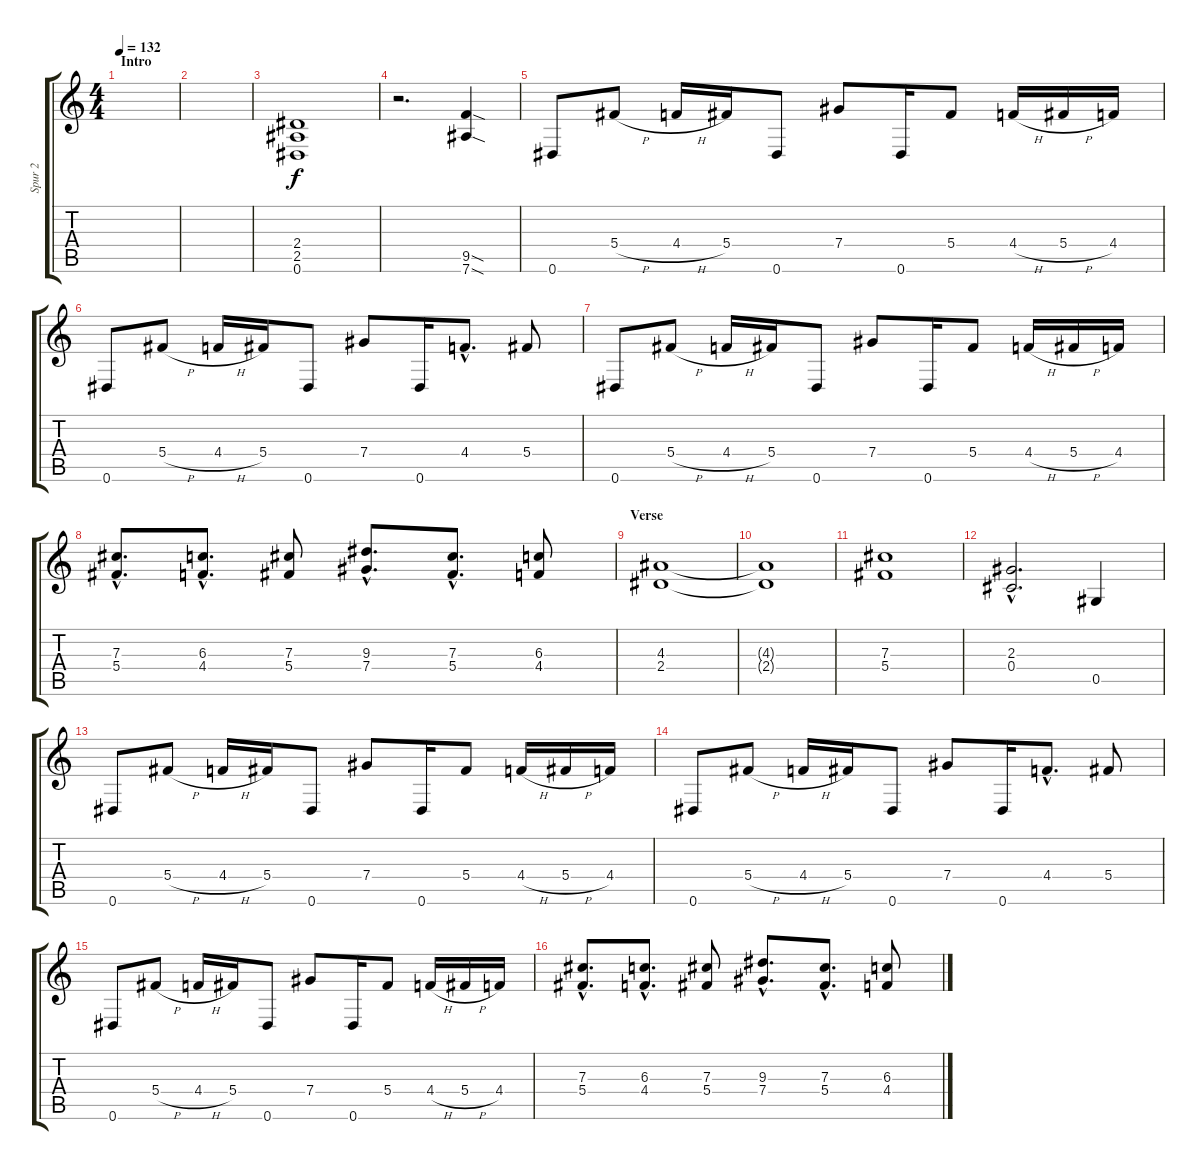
\track ("Spur 2" "Spur 2") {instrument distortionguitar}
\staff {score tabs}
\tuning (Eb4 Bb3 Gb3 Db3 Ab2 Eb2) {hide}
\ts (4 4)
\section ("" "Intro")
\tempo 132
\clef g2
\ks c
|
|
(2.4 2.5 0.6).1 |
r.2{d} (9.5{sod} 7.6{sod}).4 |
0.6.8 5.4{h}.8 4.4{h}.16 5.4.16 0.6.8 7.4.8 0.6.16 5.4.8 4.4{h}.16 5.4{h}.16 4.4.16 |
0.6.8 5.4{h}.8 4.4{h}.16 5.4.16 0.6.8 7.4.8 0.6.16 4.4{hac}.8{d} 5.4.8 |
0.6.8 5.4{h}.8 4.4{h}.16 5.4.16 0.6.8 7.4.8 0.6.16 5.4.8 4.4{h}.16 5.4{h}.16 4.4.16 |
(7.3{hac} 5.4{hac}).8{d} (6.3{hac} 4.4{hac}).8{d} (7.3 5.4).8 (9.3{hac} 7.4{hac}).8{d} (7.3{hac} 5.4{hac}).8{d} (6.3 4.4).8 |
\section ("" "Verse")
(4.3 2.4).1 |
(4.3{t} 2.4{t}).1 |
(7.3 5.4).1 |
(2.3{hac} 0.4{hac}).2{d} 0.5.4 |
0.6.8 5.4{h}.8 4.4{h}.16 5.4.16 0.6.8 7.4.8 0.6.16 5.4.8 4.4{h}.16 5.4{h}.16 4.4.16 |
0.6.8 5.4{h}.8 4.4{h}.16 5.4.16 0.6.8 7.4.8 0.6.16 4.4{hac}.8{d} 5.4.8 |
0.6.8 5.4{h}.8 4.4{h}.16 5.4.16 0.6.8 7.4.8 0.6.16 5.4.8 4.4{h}.16 5.4{h}.16 4.4.16 |
(7.3{hac} 5.4{hac}).8{d} (6.3{hac} 4.4{hac}).8{d} (7.3 5.4).8 (9.3{hac} 7.4{hac}).8{d} (7.3{hac} 5.4{hac}).8{d} (6.3 4.4).8
